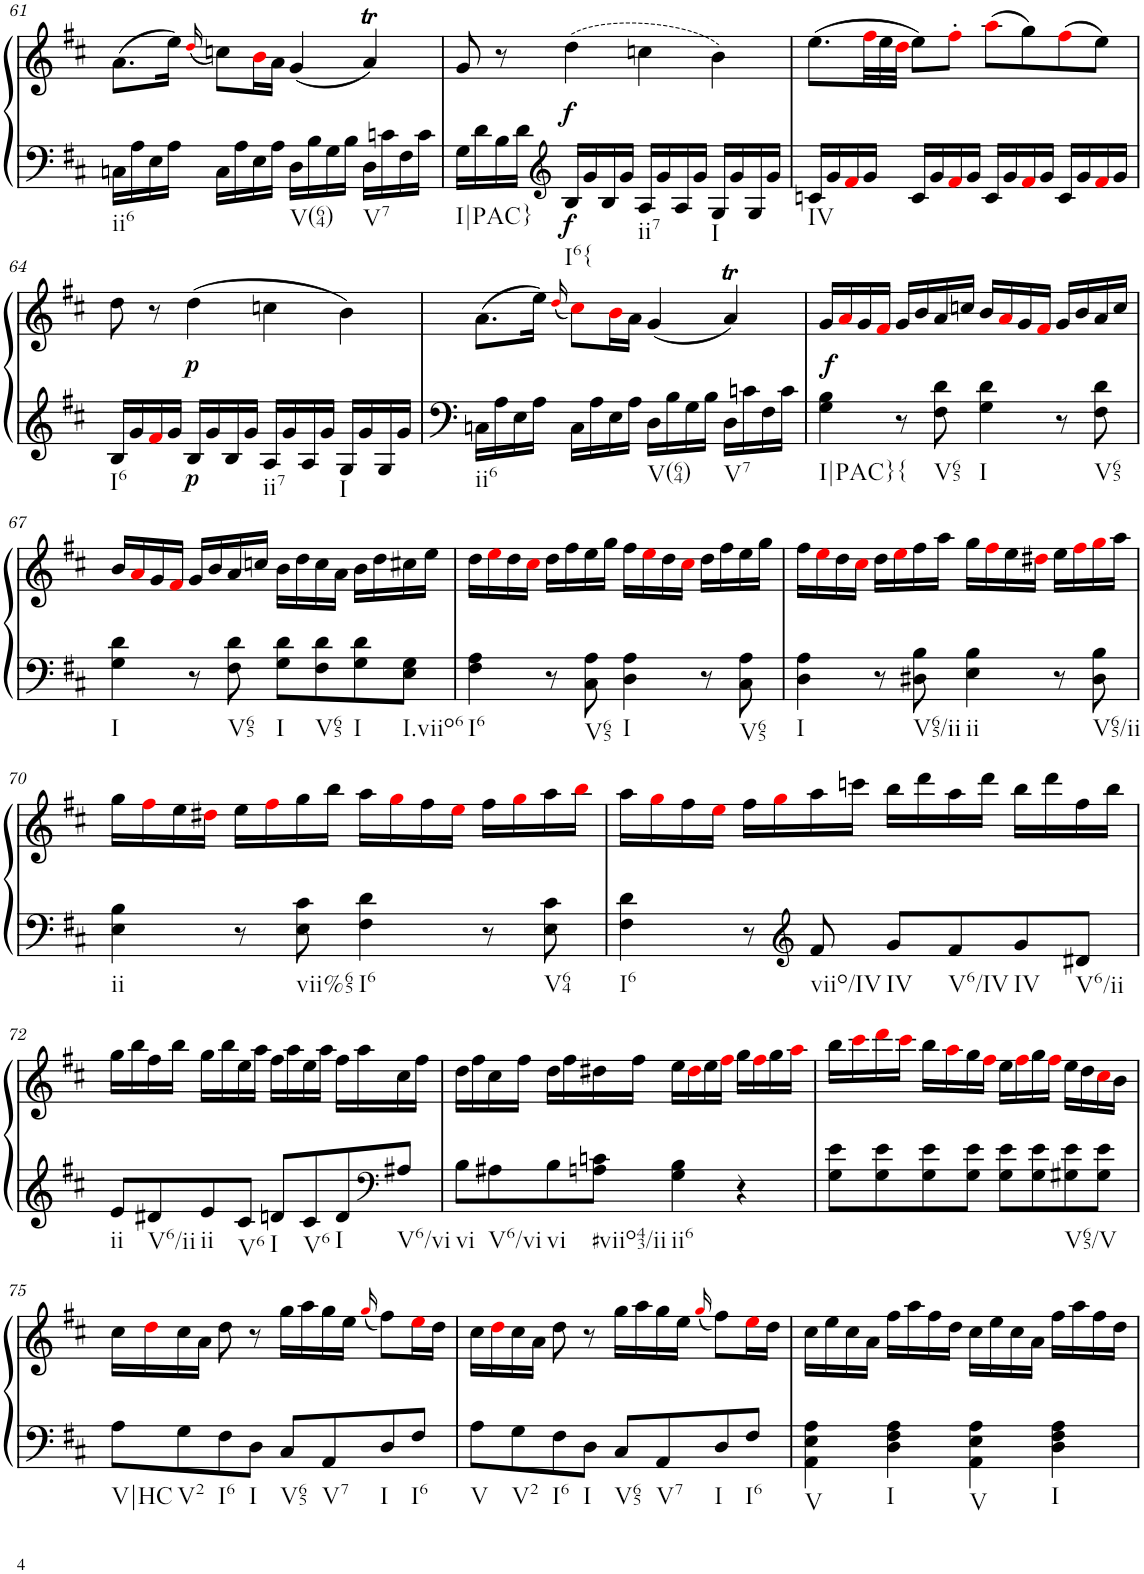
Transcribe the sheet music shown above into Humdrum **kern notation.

**kern	**kern	**dynam
*part1	*part1	*part1
*staff2	*staff1	*staff1/2
*I"Piano, Piano right	*	*
*I'Pno.	*	*
!!LO:PB:g=z
*clefG2	*clefG2	*
*k[f#c#]	*k[f#c#]	*
*M4/4	*M4/4	*
*met(c)	*met(c)	*
=61	=61	=61
!LO:TX:b:t=ii6	!	!
16Cn\LL	(8.a\L	.
16A\	.	.
16E\	.	.
16A\JJ	16ee\Jk)	.
.	(16qddi/	.
16C\LL	8ccn\L)	.
16A\	.	.
16E\	16bi\L	.
16A\JJ	16a\JJ	.
!LO:TX:b:t=V(64)	!	!
16D\LL	(4g/	.
16B\	.	.
16G\	.	.
16B\JJ	.	.
!LO:TX:b:t=V7	!	!
16D\LL	4aT/)	.
16cn\	.	.
16F#\	.	.
16c\JJ	.	.
=62	=62	=62
!LO:TX:b:t=I|PAC}	!	!
16G\LL	8g/	.
16d\	.	.
16B\	8r	.
16d\JJ	.	.
*clefG2	*	*
!LO:TX:b:t=I6{	!	!
!	!	!LO:DY:b=2
!	!	!LO:DY:n=1:b
16B/LL	(4dd\	f f
16g/	.	.
16B/	.	.
16g/JJ	.	.
!LO:TX:b:t=ii7	!	!
16A/LL	4ccn\	.
16g/	.	.
16A/	.	.
16g/JJ	.	.
!LO:TX:b:t=I	!	!
16G/LL	4b\)	.
16g/	.	.
16G/	.	.
16g/JJ	.	.
=63	=63	=63
!LO:TX:b:t=IV	!	!
16cn/LL	(8.ee\L	.
16g/	.	.
16f#i/	.	.
*	*Xbrackettup	*
16g/JJ	48ff#i\LL	.
.	48ee\	.
.	48ddi\JJJ	.
16c/LL	8ee\L)	.
16g/	.	.
16f#i/	8ff#'i\J	.
16g/JJ	.	.
16c/LL	(8aai\L	.
16g/	.	.
16f#i/	8gg\)	.
16g/JJ	.	.
16c/LL	(8ff#i\	.
16g/	.	.
16f#i/	8ee\J)	.
16g/JJ	.	.
!!LO:LB:g=z
=64	=64	=64
!LO:TX:b:t=I6	!	!
16B/LL	8dd\	.
16g/	.	.
16f#i/	8r	.
16g/JJ	.	.
!	!	!LO:DY:b=2
!	!	!LO:DY:n=1:b
16B/LL	(4dd\	p p
16g/	.	.
16B/	.	.
16g/JJ	.	.
!LO:TX:b:t=ii7	!	!
16A/LL	4ccn\	.
16g/	.	.
16A/	.	.
16g/JJ	.	.
!LO:TX:b:t=I	!	!
16G/LL	4b\)	.
16g/	.	.
16G/	.	.
16g/JJ	.	.
=65	=65	=65
!LO:TX:b:t=ii6	!	!
16Cn\LL	(8.a\L	.
16A\	.	.
16E\	.	.
16A\JJ	16ee\Jk)	.
.	(16qddi/	.
16C\LL	8cc#i\L)	.
16A\	.	.
16E\	16bi\L	.
16A\JJ	16a\JJ	.
!LO:TX:b:t=V(64)	!	!
16D\LL	(4g/	.
16B\	.	.
16G\	.	.
16B\JJ	.	.
!LO:TX:b:t=V7	!	!
16D\LL	4aT/)	.
16cn\	.	.
16F#\	.	.
16c\JJ	.	.
=66	=66	=66
!LO:TX:b:t=I|PAC}{	!	!
!	!	!LO:DY:b
4G\ 4B\	16g/LL	f
.	16ai/	.
.	16g/	.
.	16f#i/JJ	.
8r	16g/LL	.
.	16b/	.
!LO:TX:b:t=V65	!	!
8F#\ 8d\	16a/	.
.	16ccn/JJ	.
!LO:TX:b:t=I	!	!
4G\ 4d\	16b/LL	.
.	16ai/	.
.	16g/	.
.	16f#i/JJ	.
8r	16g/LL	.
.	16b/	.
!LO:TX:b:t=V65	!	!
8F#\ 8d\	16a/	.
.	16cc/JJ	.
!!LO:LB:g=z
=67	=67	=67
!LO:TX:b:t=I	!	!
4G\ 4d\	16b/LL	.
.	16ai/	.
.	16g/	.
.	16f#i/JJ	.
8r	16g/LL	.
.	16b/	.
!LO:TX:b:t=V65	!	!
8F#\ 8d\	16a/	.
.	16ccn/JJ	.
!LO:TX:b:t=I	!	!
8G\ 8d\L	16b\LL	.
.	16dd\	.
!LO:TX:b:t=V65	!	!
8F#\ 8d\	16cc\	.
.	16a\JJ	.
!LO:TX:b:t=I	!	!
8G\ 8d\	16b\LL	.
.	16dd\	.
!LO:TX:b:t=I.viio6	!	!
8E\ 8G\J	16cc#X\	.
.	16ee\JJ	.
=68	=68	=68
!LO:TX:b:t=I6	!	!
4F#\ 4A\	16dd\LL	.
.	16eei\	.
.	16dd\	.
.	16cc#i\JJ	.
8r	16dd\LL	.
.	16ff#\	.
!LO:TX:b:t=V65	!	!
8C#\ 8A\	16ee\	.
.	16gg\JJ	.
!LO:TX:b:t=I	!	!
4D\ 4A\	16ff#\LL	.
.	16eei\	.
.	16dd\	.
.	16cc#i\JJ	.
8r	16dd\LL	.
.	16ff#\	.
!LO:TX:b:t=V65	!	!
8C#\ 8A\	16ee\	.
.	16gg\JJ	.
=69	=69	=69
!LO:TX:b:t=I	!	!
4D\ 4A\	16ff#\LL	.
.	16eei\	.
.	16dd\	.
.	16cc#i\JJ	.
8r	16dd\LL	.
.	16eei\	.
!LO:TX:b:t=V65/ii	!	!
8D#X\ 8B\	16ff#\	.
.	16aa\JJ	.
!LO:TX:b:t=ii	!	!
4E\ 4B\	16gg\LL	.
.	16ff#i\	.
.	16ee\	.
.	16dd#Xi\JJ	.
8r	16ee\LL	.
.	16ff#i\	.
!LO:TX:b:t=V65/ii	!	!
8D#\ 8B\	16ggi\	.
.	16aa\JJ	.
!!LO:LB:g=z
=70	=70	=70
!LO:TX:b:t=ii	!	!
4E\ 4B\	16gg\LL	.
.	16ff#i\	.
.	16ee\	.
.	16dd#Xi\JJ	.
8r	16ee\LL	.
.	16ff#i\	.
!LO:TX:b:t=vii%65	!	!
8E\ 8c#\	16gg\	.
.	16bb\JJ	.
!LO:TX:b:t=I6	!	!
4F#\ 4d\	16aa\LL	.
.	16ggi\	.
.	16ff#\	.
.	16eei\JJ	.
8r	16ff#\LL	.
.	16ggi\	.
!LO:TX:b:t=V64	!	!
8E\ 8c#\	16aa\	.
.	16bbi\JJ	.
=71	=71	=71
!LO:TX:b:t=I6	!	!
4F#\ 4d\	16aa\LL	.
.	16ggi\	.
.	16ff#\	.
.	16eei\JJ	.
8r	16ff#\LL	.
.	16ggi\	.
*clefG2	*	*
!LO:TX:b:t=viio/IV	!	!
8f#/	16aa\	.
.	16cccn\JJ	.
!LO:TX:b:t=IV	!	!
8g/L	16bb\LL	.
.	16ddd\	.
!LO:TX:b:t=V6/IV	!	!
8f#/	16aa\	.
.	16ddd\JJ	.
!LO:TX:b:t=IV	!	!
8g/	16bb\LL	.
.	16ddd\	.
!LO:TX:b:t=V6/ii	!	!
8d#X/J	16ff#\	.
.	16bb\JJ	.
!!LO:LB:g=z
=72	=72	=72
!LO:TX:b:t=ii	!	!
8e/L	16gg\LL	.
.	16bb\	.
!LO:TX:b:t=V6/ii	!	!
8d#X/	16ff#\	.
.	16bb\JJ	.
!LO:TX:b:t=ii	!	!
8e/	16gg\LL	.
.	16bb\	.
!LO:TX:b:t=V6	!	!
8c#/J	16ee\	.
.	16aa\JJ	.
!LO:TX:b:t=I	!	!
8dn/L	16ff#\LL	.
.	16aa\	.
!LO:TX:b:t=V6	!	!
8c#/	16ee\	.
.	16aa\JJ	.
!LO:TX:b:t=I	!	!
8d/	16ff#\LL	.
.	16aa\	.
*clefF4	*	*
!LO:TX:b:t=V6/vi	!	!
8A#X/J	16cc#\	.
.	16ff#\JJ	.
=73	=73	=73
!LO:TX:b:t=vi	!	!
8B\L	16dd\LL	.
.	16ff#\	.
!LO:TX:b:t=V6/vi	!	!
8A#X\	16cc#\	.
.	16ff#\JJ	.
!LO:TX:b:t=vi	!	!
8B\	16dd\LL	.
.	16ff#\	.
!LO:TX:b:t=#viio43/ii	!	!
8An\ 8cn\J	16dd#X\	.
.	16ff#\JJ	.
!LO:TX:b:t=ii6	!	!
4G\ 4B\	16ee\LL	.
.	16dd#i\	.
.	16ee\	.
.	16ff#i\JJ	.
4r	16gg\LL	.
.	16ff#i\	.
.	16gg\	.
.	16aai\JJ	.
=74	=74	=74
8G\ 8e\L	16bb\LL	.
.	16ccc#i\	.
8G\ 8e\	16dddi\	.
.	16ccc#i\JJ	.
8G\ 8e\	16bb\LL	.
.	16aai\	.
8G\ 8e\J	16gg\	.
.	16ff#i\JJ	.
8G\ 8e\L	16ee\LL	.
.	16ff#i\	.
8G\ 8e\	16gg\	.
.	16ff#i\JJ	.
!LO:TX:b:t=V65/V	!	!
8G#X\ 8e\	16ee\LL	.
.	16dd\	.
8G#\ 8e\J	16cc#i\	.
.	16b\JJ	.
!!LO:LB:g=z
=75	=75	=75
!LO:TX:b:t=V|HC	!	!
8A\L	16cc#\LL	.
.	16ddi\	.
!LO:TX:b:t=V2	!	!
8G\	16cc#\	.
.	16a\JJ	.
!LO:TX:b:t=I6	!	!
8F#\	8dd\	.
!LO:TX:b:t=I	!	!
8D\J	8r	.
!LO:TX:b:t=V65	!	!
8C#/L	16gg\LL	.
.	16aa\	.
!LO:TX:b:t=V7	!	!
8AA/	16gg\	.
.	16ee\JJ	.
.	(16qggi/	.
!LO:TX:b:t=I	!	!
8D/	8ff#\L)	.
!LO:TX:b:t=I6	!	!
8F#/J	16eei\L	.
.	16dd\JJ	.
=76	=76	=76
!LO:TX:b:t=V	!	!
8A\L	16cc#\LL	.
.	16ddi\	.
!LO:TX:b:t=V2	!	!
8G\	16cc#\	.
.	16a\JJ	.
!LO:TX:b:t=I6	!	!
8F#\	8dd\	.
!LO:TX:b:t=I	!	!
8D\J	8r	.
!LO:TX:b:t=V65	!	!
8C#/L	16gg\LL	.
.	16aa\	.
!LO:TX:b:t=V7	!	!
8AA/	16gg\	.
.	16ee\JJ	.
.	(16qggi/	.
!LO:TX:b:t=I	!	!
8D/	8ff#\L)	.
!LO:TX:b:t=I6	!	!
8F#/J	16eei\L	.
.	16dd\JJ	.
=77	=77	=77
!LO:TX:b:t=V	!	!
4AA\ 4E\ 4A\	16cc#\LL	.
.	16ee\	.
.	16cc#\	.
.	16a\JJ	.
!LO:TX:b:t=I	!	!
4D\ 4F#\ 4A\	16ff#\LL	.
.	16aa\	.
.	16ff#\	.
.	16dd\JJ	.
!LO:TX:b:t=V	!	!
4AA\ 4E\ 4A\	16cc#\LL	.
.	16ee\	.
.	16cc#\	.
.	16a\JJ	.
!LO:TX:b:t=I	!	!
4D\ 4F#\ 4A\	16ff#\LL	.
.	16aa\	.
.	16ff#\	.
.	16dd\JJ	.
=	=	=
*-	*-	*-
